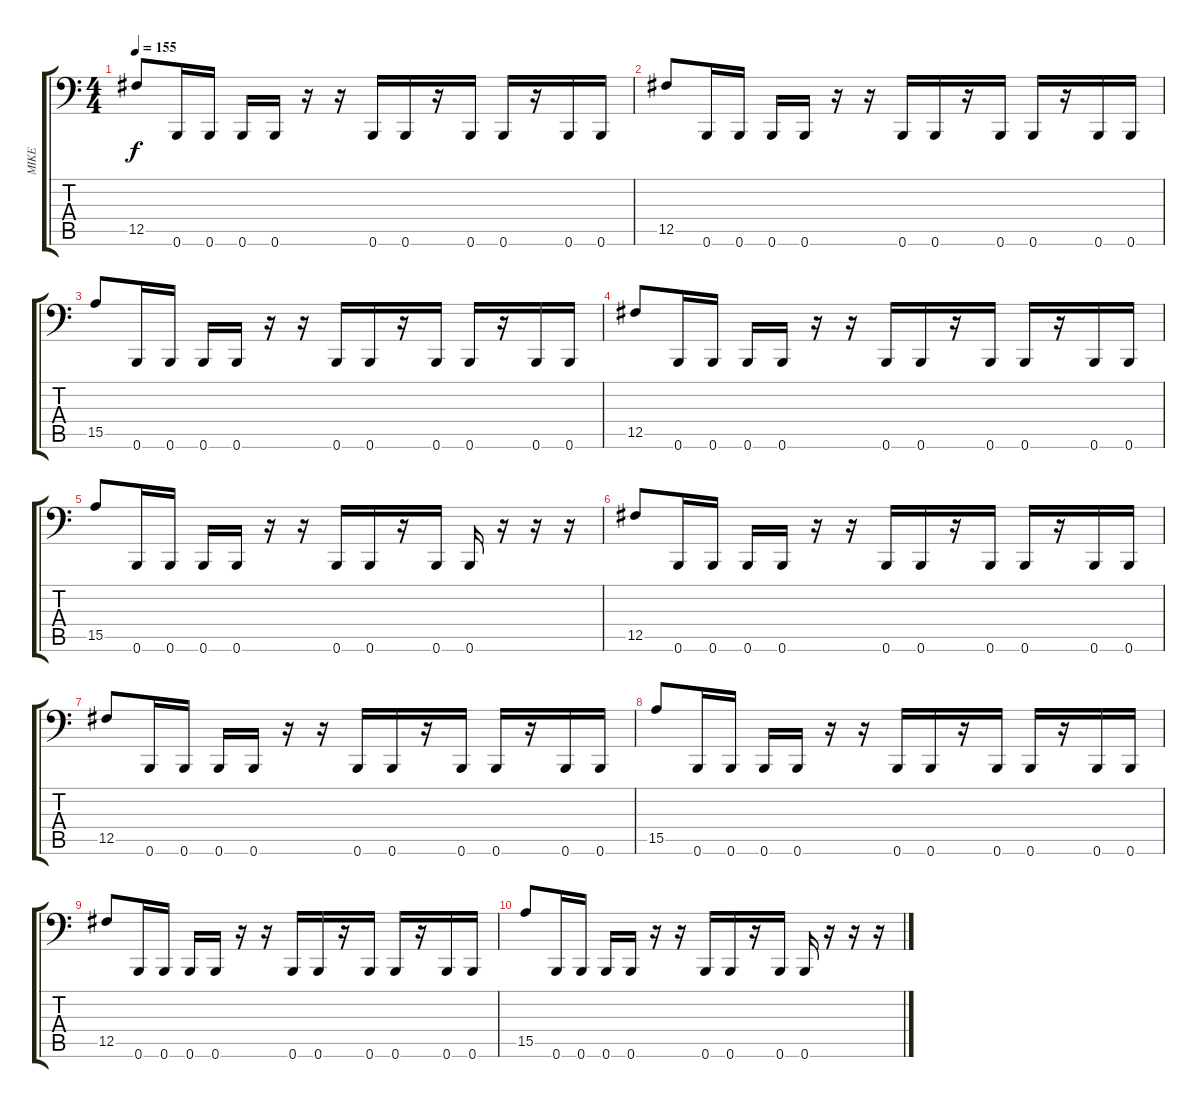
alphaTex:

\track ("MIKE" "MIKE") {instrument electricbasspick}
\staff {score tabs}
\tuning (Db3 Ab2 E2 B1 Gb1 B0) {hide}
\ts (4 4)
\tempo 155
\clef f4
\ks c
12.5.8{dy f} 0.6.16 0.6.16 0.6.16 0.6.16 r.16 r.16 0.6.16 0.6.16 r.16 0.6.16 0.6.16 r.16 0.6.16 0.6.16 |
12.5.8 0.6.16 0.6.16 0.6.16 0.6.16 r.16 r.16 0.6.16 0.6.16 r.16 0.6.16 0.6.16 r.16 0.6.16 0.6.16 |
15.5.8 0.6.16 0.6.16 0.6.16 0.6.16 r.16 r.16 0.6.16 0.6.16 r.16 0.6.16 0.6.16 r.16 0.6.16 0.6.16 |
12.5.8 0.6.16 0.6.16 0.6.16 0.6.16 r.16 r.16 0.6.16 0.6.16 r.16 0.6.16 0.6.16 r.16 0.6.16 0.6.16 |
15.5.8 0.6.16 0.6.16 0.6.16 0.6.16 r.16 r.16 0.6.16 0.6.16 r.16 0.6.16 0.6.16 r.16 r.16 r.16 |
12.5.8 0.6.16 0.6.16 0.6.16 0.6.16 r.16 r.16 0.6.16 0.6.16 r.16 0.6.16 0.6.16 r.16 0.6.16 0.6.16 |
12.5.8 0.6.16 0.6.16 0.6.16 0.6.16 r.16 r.16 0.6.16 0.6.16 r.16 0.6.16 0.6.16 r.16 0.6.16 0.6.16 |
15.5.8 0.6.16 0.6.16 0.6.16 0.6.16 r.16 r.16 0.6.16 0.6.16 r.16 0.6.16 0.6.16 r.16 0.6.16 0.6.16 |
12.5.8 0.6.16 0.6.16 0.6.16 0.6.16 r.16 r.16 0.6.16 0.6.16 r.16 0.6.16 0.6.16 r.16 0.6.16 0.6.16 |
15.5.8 0.6.16 0.6.16 0.6.16 0.6.16 r.16 r.16 0.6.16 0.6.16 r.16 0.6.16 0.6.16 r.16 r.16 r.16
